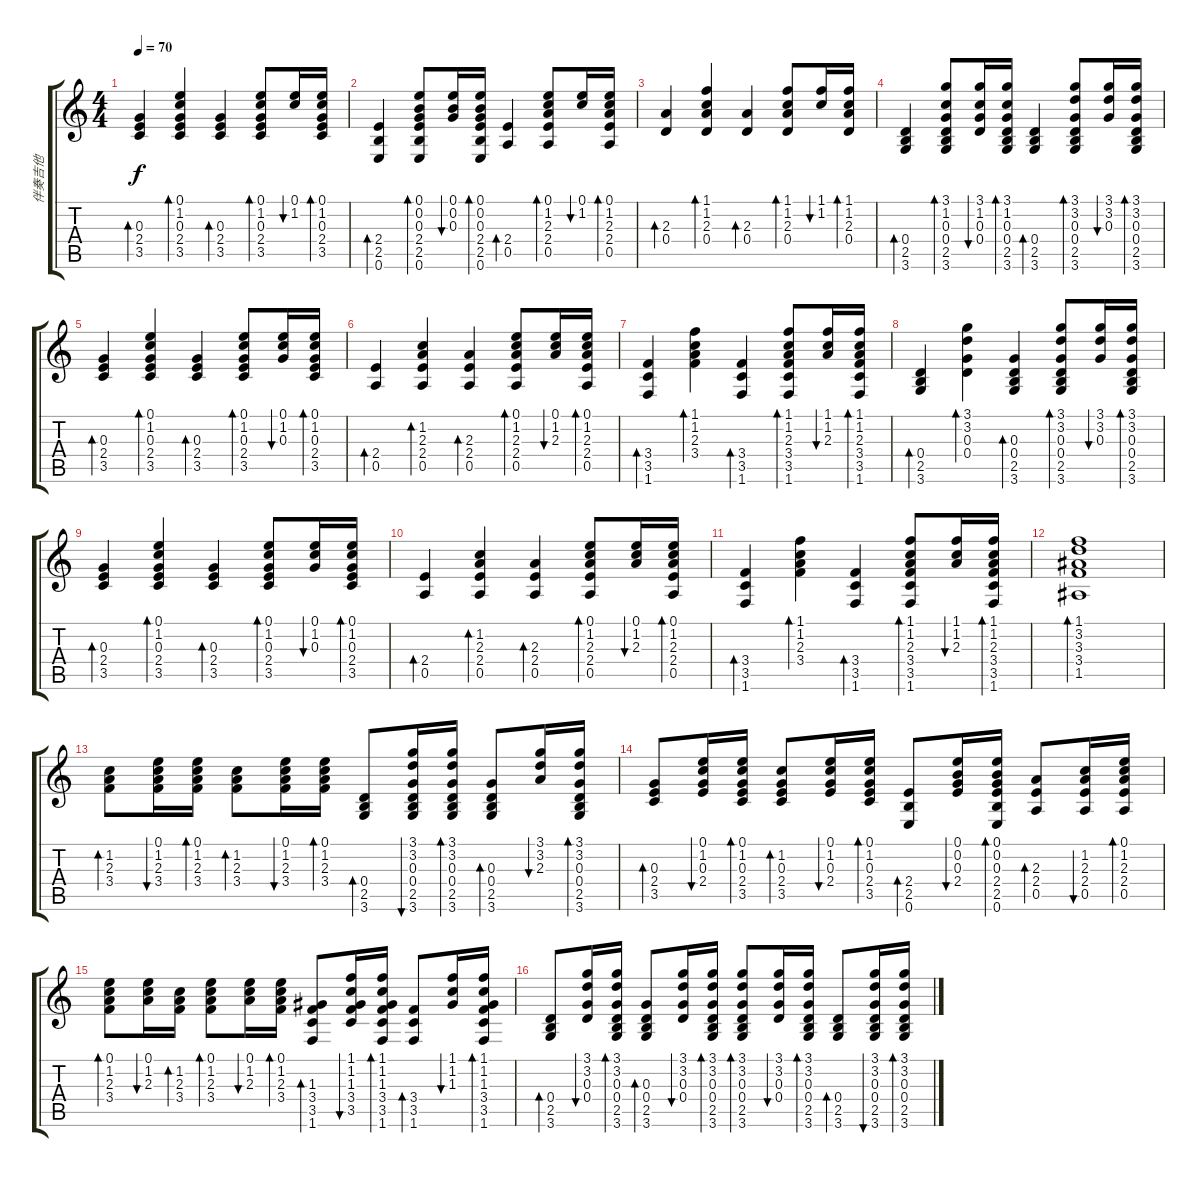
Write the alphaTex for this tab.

\track ("伴奏吉他 " "伴奏吉他 ") {instrument acousticguitarsteel}
\staff {score tabs}
\tuning (E4 B3 G3 D3 A2 E2) {hide}
\ts (4 4)
\tempo 70
\clef g2
\ks c
(0.3 2.4 3.5).4{bd 60 dy f} (0.1 1.2 0.3 2.4 3.5).4{bd 60} (0.3 2.4 3.5).4{bd 60} (0.1 1.2 0.3 2.4 3.5).8{bd 60} (0.1 1.2).16{bu 60} (0.1 1.2 0.3 2.4 3.5).16{bd 60} |
(2.4 2.5 0.6).4{bd 60} (0.1 0.2 0.3 2.4 2.5 0.6).8{bd 60} (0.1 0.2 0.3).16{bu 60} (0.1 0.2 0.3 2.4 2.5 0.6).16{bd 60} (2.4 0.5).4{bd 60} (0.1 1.2 2.3 2.4 0.5).8{bd 60} (0.1 1.2).16{bu 60} (0.1 1.2 2.3 2.4 0.5).16{bd 60} |
(2.3 0.4).4{bd 60} (1.1 1.2 2.3 0.4).4{bd 60} (2.3 0.4).4{bd 60} (1.1 1.2 2.3 0.4).8{bd 60} (1.1 1.2).16{bu 60} (1.1 1.2 2.3 0.4).16{bd 60} |
(0.4 2.5 3.6).4{bd 60} (3.1 1.2 0.3 0.4 2.5 3.6).8{bd 60} (3.1 1.2 0.3 0.4).16{bu 60} (3.1 1.2 0.3 0.4 2.5 3.6).16{bd 60} (0.4 2.5 3.6).4{bd 60} (3.1 3.2 0.3 0.4 2.5 3.6).8{bd 60} (3.1 3.2 0.3).16{bu 60} (3.1 3.2 0.3 0.4 2.5 3.6).16{bd 60} |
(0.3 2.4 3.5).4{bd 60} (0.1 1.2 0.3 2.4 3.5).4{bd 60} (0.3 2.4 3.5).4{bd 60} (0.1 1.2 0.3 2.4 3.5).8{bd 60} (0.1 1.2 0.3).16{bu 60} (0.1 1.2 0.3 2.4 3.5).16{bd 60} |
(2.4 0.5).4{bd 60} (1.2 2.3 2.4 0.5).4{bd 60} (2.3 2.4 0.5).4{bd 60} (0.1 1.2 2.3 2.4 0.5).8{bd 60} (0.1 1.2 2.3).16{bu 60} (0.1 1.2 2.3 2.4 0.5).16{bd 60} |
(3.4 3.5 1.6).4{bd 60} (1.1 1.2 2.3 3.4).4{bd 60} (3.4 3.5 1.6).4{bd 60} (1.1 1.2 2.3 3.4 3.5 1.6).8{bd 60} (1.1 1.2 2.3).16{bu 60} (1.1 1.2 2.3 3.4 3.5 1.6).16{bd 60} |
(0.4 2.5 3.6).4{bd 60} (3.1 3.2 0.3 0.4).4{bd 60} (0.3 0.4 2.5 3.6).4{bd 60} (3.1 3.2 0.3 0.4 2.5 3.6).8{bd 60} (3.1 3.2 0.3).16{bu 60} (3.1 3.2 0.3 0.4 2.5 3.6).16{bd 60} |
(0.3 2.4 3.5).4{bd 60} (0.1 1.2 0.3 2.4 3.5).4{bd 60} (0.3 2.4 3.5).4{bd 60} (0.1 1.2 0.3 2.4 3.5).8{bd 60} (0.1 1.2 0.3).16{bu 60} (0.1 1.2 0.3 2.4 3.5).16{bd 60} |
(2.4 0.5).4{bd 60} (1.2 2.3 2.4 0.5).4{bd 60} (2.3 2.4 0.5).4{bd 60} (0.1 1.2 2.3 2.4 0.5).8{bd 60} (0.1 1.2 2.3).16{bu 60} (0.1 1.2 2.3 2.4 0.5).16{bd 60} |
(3.4 3.5 1.6).4{bd 60} (1.1 1.2 2.3 3.4).4{bd 60} (3.4 3.5 1.6).4{bd 60} (1.1 1.2 2.3 3.4 3.5 1.6).8{bd 60} (1.1 1.2 2.3).16{bu 60} (1.1 1.2 2.3 3.4 3.5 1.6).16{bd 60} |
(1.1 3.2 3.3 3.4 1.5).1{bd 30} |
(1.2 2.3 3.4).8{bd 30} (0.1 1.2 2.3 3.4).16{bu 30} (0.1 1.2 2.3 3.4).16{bd 30} (1.2 2.3 3.4).8{bd 30} (0.1 1.2 2.3 3.4).16{bu 30} (0.1 1.2 2.3 3.4).16{bd 30} (0.4 2.5 3.6).8{bd 30} (3.1 3.2 0.3 0.4 2.5 3.6).16{bu 30} (3.1 3.2 0.3 0.4 2.5 3.6).16{bd 30} (0.3 0.4 2.5 3.6).8{bd 30} (3.1 3.2 2.3).16{bu 30} (3.1 3.2 0.3 0.4 2.5 3.6).16{bd 30} |
(0.3 2.4 3.5).8{bd 30} (0.1 1.2 0.3 2.4).16{bu 30} (0.1 1.2 0.3 2.4 3.5).16{bd 30} (1.2 0.3 2.4 3.5).8{bd 30} (0.1 1.2 0.3 2.4).16{bu 30} (0.1 1.2 0.3 2.4 3.5).16{bd 30} (2.4 2.5 0.6).8{bd 30} (0.1 0.2 0.3 2.4).16{bu 30} (0.1 0.2 0.3 2.4 2.5 0.6).16{bd 30} (2.3 2.4 0.5).8{bd 30} (1.2 2.3 2.4 0.5).16{bu 30} (0.1 1.2 2.3 2.4 0.5).16{bd 30} |
(0.1 1.2 2.3 3.4).8{bd 30} (0.1 1.2 2.3).16{bu 30} (1.2 2.3 3.4).16{bd 30} (0.1 1.2 2.3 3.4).8{bd 30} (0.1 1.2 2.3).16{bu 30} (0.1 1.2 2.3 3.4).16{bd 30} (1.3 3.4 3.5 1.6).8{bd 30} (1.1 1.2 1.3 3.4 3.5).16{bu 30} (1.1 1.2 1.3 3.4 3.5 1.6).16{bd 30} (3.4 3.5 1.6).8{bd 30} (1.1 1.2 1.3).16{bu 30} (1.1 1.2 1.3 3.4 3.5 1.6).16{bd 30} |
(0.4 2.5 3.6).8{bd 30} (3.1 3.2 0.3 0.4).16{bu 60} (3.1 3.2 0.3 0.4 2.5 3.6).16{bd 30} (0.3 0.4 2.5 3.6).8{bd 30} (3.1 3.2 0.3 0.4).16{bu 30} (3.1 3.2 0.3 0.4 2.5 3.6).16{bd 30} (3.1 3.2 0.3 0.4 2.5 3.6).8{bd 30} (3.1 3.2 0.3 0.4).16{bu 30} (3.1 3.2 0.3 0.4 2.5 3.6).16{bd 30} (0.4 2.5 3.6).8{bd 30} (3.1 3.2 0.3 0.4 2.5 3.6).16{bu 30} (3.1 3.2 0.3 0.4 2.5 3.6).16{bd 30}
